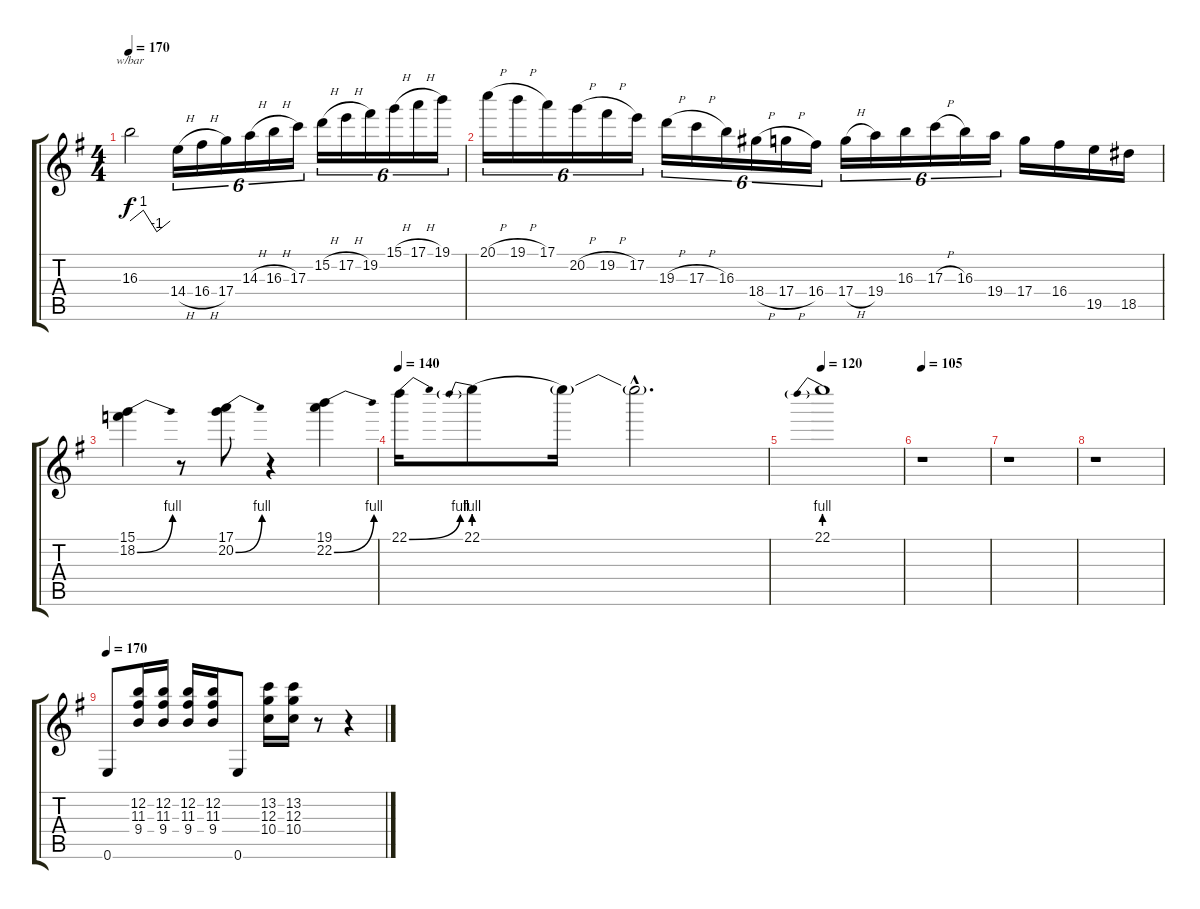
\track "" {instrument distortionguitar}
\staff {score tabs}
\tuning (E4 B3 G3 D3 A2 E2) {hide}
\ts (4 4)
\tempo 170
\clef g2
\ks g
16.3.2{tbe (custom default 0 0 20 4 40 -4 60 0) dy f} 14.4{h}.16{tu (6 4)} 16.4{h}.16{tu (6 4)} 17.4.16{tu (6 4)} 14.3{h}.16{tu (6 4)} 16.3{h}.16{tu (6 4)} 17.3.16{tu (6 4)} 15.2{h}.16{tu (6 4)} 17.2{h}.16{tu (6 4)} 19.2.16{tu (6 4)} 15.1{h}.16{tu (6 4)} 17.1{h}.16{tu (6 4)} 19.1.16{tu (6 4)} |
20.1{h}.16{tu (6 4)} 19.1{h}.16{tu (6 4)} 17.1.16{tu (6 4)} 20.2{h}.16{tu (6 4)} 19.2{h}.16{tu (6 4)} 17.2.16{tu (6 4)} 19.3{h}.16{tu (6 4)} 17.3{h}.16{tu (6 4)} 16.3.16{tu (6 4)} 18.4{h}.16{tu (6 4)} 17.4{h}.16{tu (6 4)} 16.4.16{tu (6 4)} 17.4{h}.16{tu (6 4)} 19.4.16{tu (6 4)} 16.3.16{tu (6 4)} 17.3{h}.16{tu (6 4)} 16.3.16{tu (6 4)} 19.4.16{tu (6 4)} 17.4.16 16.4.16 19.5.16 18.5.16 |
(15.1 18.2{be (bend 0 0 60 4)}).4 r.8 (17.1 20.2{be (bend 0 0 60 4)}).8 r.4 (19.1 22.2{be (bend 0 0 60 4)}).4 |
\tempo 140
22.1{be (bend 0 0 60 4)}.16 22.1{be (prebend 0 4 60 4)}.8 22.1{t}.16 22.1{hac t}.2{d} |
\tempo 120
22.1{be (prebend 0 4 60 4)}.1 |
\tempo 105
r.1 |
r.1 |
r.1 |
\tempo 170
0.6.8 (12.2 11.3 9.4).16 (12.2 11.3 9.4).16 (12.2 11.3 9.4).16 (12.2 11.3 9.4).16 0.6.8 (13.2 12.3 10.4).16 (13.2 12.3 10.4).16 r.8 r.4
